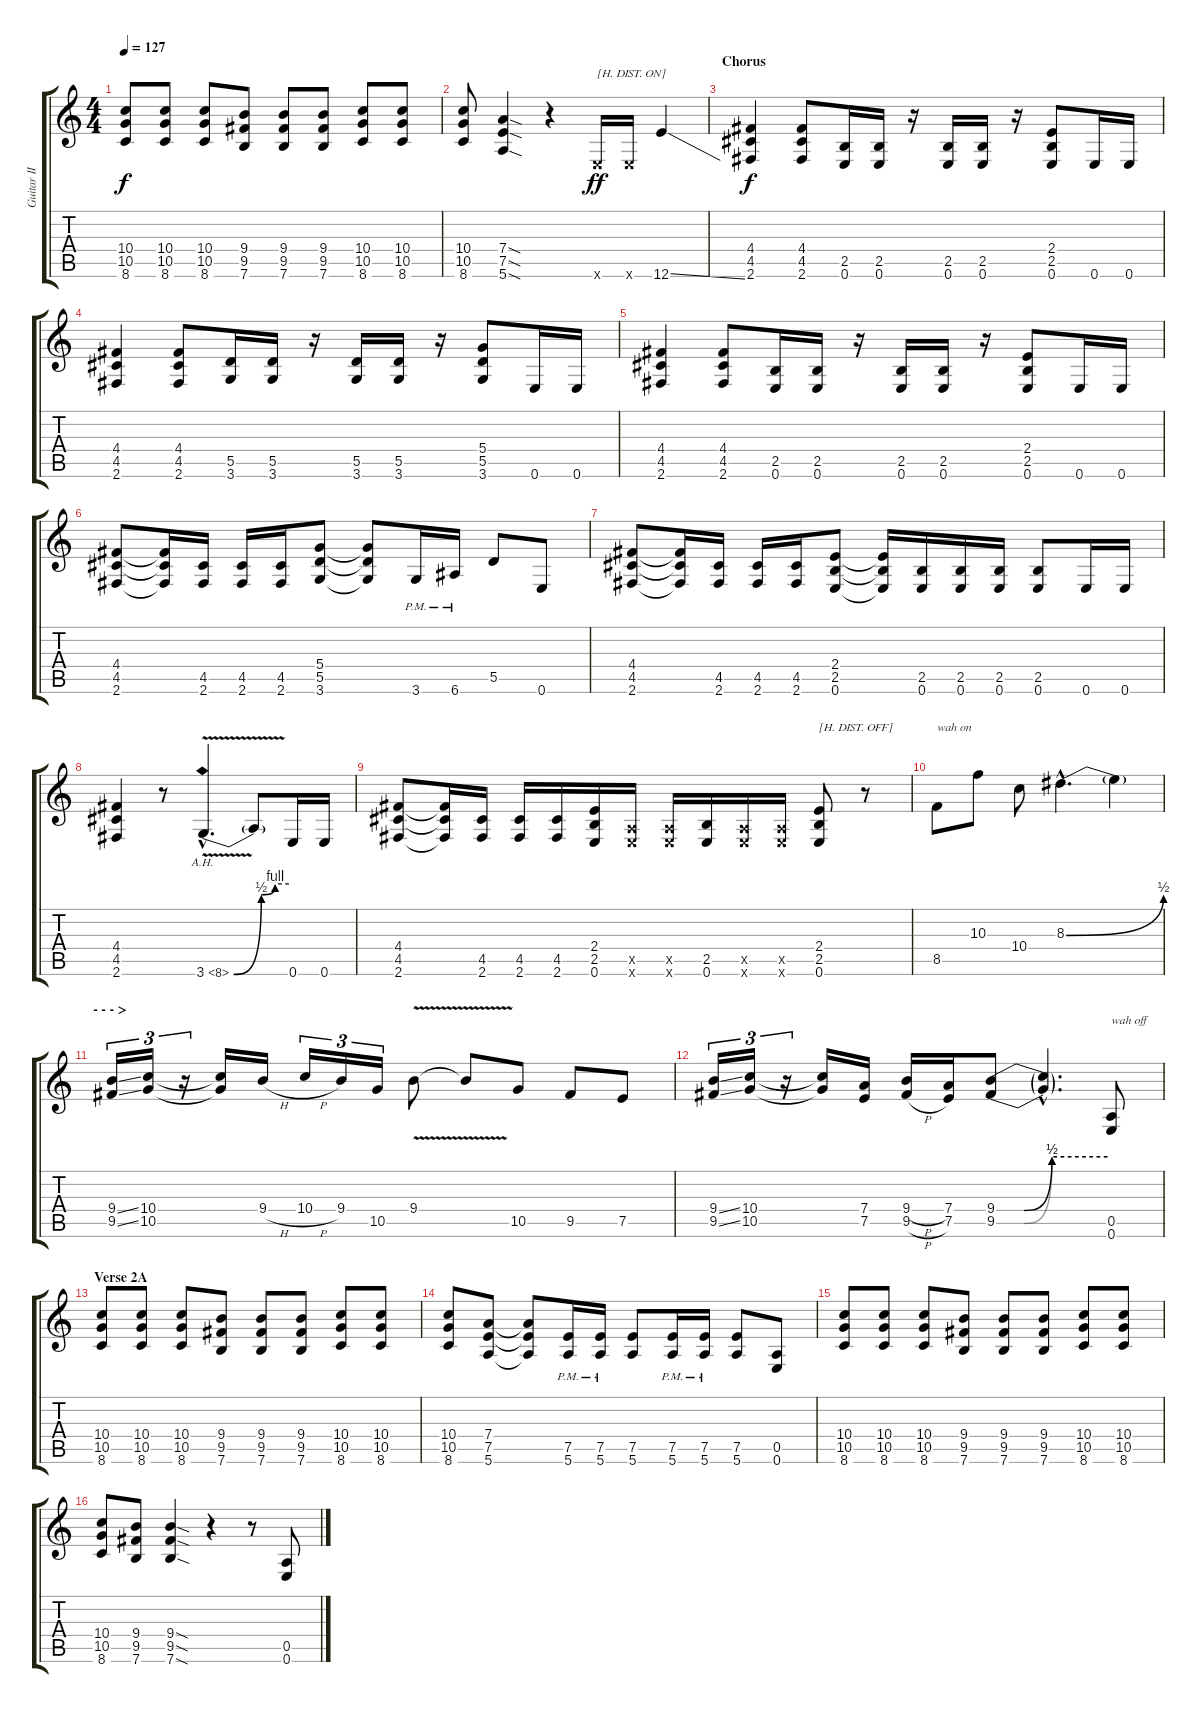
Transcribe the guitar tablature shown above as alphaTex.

\track ("Guitar II" "Guitar II") {instrument distortionguitar}
\staff {score tabs}
\tuning (E4 B3 G3 D3 A2 E2) {hide}
\ts (4 4)
\tempo 127
\clef g2
\ks c
(10.4 10.5 8.6).8{dy f} (10.4 10.5 8.6).8 (10.4 10.5 8.6).8 (9.4 9.5 7.6).8 (9.4 9.5 7.6).8 (9.4 9.5 7.6).8 (10.4 10.5 8.6).8 (10.4 10.5 8.6).8 |
(10.4 10.5 8.6).8 (7.4{sod} 7.5{sod} 5.6{sod}).4 r.4 0.6{x}.16{txt "[H. DIST. ON]" dy ff} 0.6{x}.16 12.6{ss}.4 |
\section ("" "Chorus")
(4.4 4.5 2.6).4{dy f} (4.4 4.5 2.6).8 (2.5 0.6).16 (2.5 0.6).16 r.16 (2.5 0.6).16 (2.5 0.6).16 r.16 (2.4 2.5 0.6).8 0.6.16 0.6.16 |
(4.4 4.5 2.6).4 (4.4 4.5 2.6).8 (5.5 3.6).16 (5.5 3.6).16 r.16 (5.5 3.6).16 (5.5 3.6).16 r.16 (5.4 5.5 3.6).8 0.6.16 0.6.16 |
(4.4 4.5 2.6).4 (4.4 4.5 2.6).8 (2.5 0.6).16 (2.5 0.6).16 r.16 (2.5 0.6).16 (2.5 0.6).16 r.16 (2.4 2.5 0.6).8 0.6.16 0.6.16 |
(4.4 4.5 2.6).8 (4.4{t} 4.5{t} 2.6{t}).16 (4.5 2.6).16 (4.5 2.6).16 (4.5 2.6).16 (5.4 5.5 3.6).8 (5.4{t} 5.5{t} 3.6{t}).8 3.6{pm}.16 6.6{pm}.16 5.5.8 0.6.8 |
(4.4 4.5 2.6).8 (4.4{t} 4.5{t} 2.6{t}).16 (4.5 2.6).16 (4.5 2.6).16 (4.5 2.6).16 (2.4 2.5 0.6).8 (2.4{t} 2.5{t} 0.6{t}).16 (2.5 0.6).16 (2.5 0.6).16 (2.5 0.6).16 (2.5 0.6).8 0.6.16 0.6.16 |
(4.4 4.5 2.6).4 r.8 3.6{be (custom 0 0 30 2 45 4 60 4) ah 5 v hac}.4{d instrument guitarharmonics} 3.6{t}.8 0.6.16{instrument distortionguitar} 0.6.16 |
(4.4 4.5 2.6).8 (4.4{t} 4.5{t} 2.6{t}).16 (4.5 2.6).16 (4.5 2.6).16 (4.5 2.6).16 (2.4 2.5 0.6).16 (0.5{x} 0.6{x}).16 (0.5{x} 0.6{x}).16 (2.5 0.6).16 (0.5{x} 0.6{x}).16 (0.5{x} 0.6{x}).16 (2.4 2.5 0.6).8{txt "[H. DIST. OFF]"} r.8 |
8.5.8{txt "wah on"} 10.3.8 10.4.8 8.3{be (bend 0 0 60 2) hac}.4{d} 8.3{t}.4 |
\section ("" "- - - >")
(9.4{ss} 9.5{ss}).16{tu (3 2)} (10.4 10.5).16{tu (3 2)} r.16{tu (3 2)} (10.4{t} 10.5{t}).16 9.4{h}.16 10.4{h}.16{tu (3 2)} 9.4.16{tu (3 2)} 10.5.16{tu (3 2)} 9.4{v}.8 9.4{t}.8 10.5.8 9.5.8 7.5.8 |
(9.4{ss} 9.5{ss}).16{tu (3 2)} (10.4 10.5).16{tu (3 2)} r.16{tu (3 2)} (10.4{t} 10.5{t}).16 (7.4 7.5).16 (9.4{h} 9.5{h}).16 (7.4 7.5).16 (9.4{be (custom 0 0 15 0 30 2 60 2)} 9.5{be (custom 0 0 15 0 30 2 60 2)}).8 (9.4{hac t} 9.5{hac t}).4{d} (0.5 0.6).8{txt "wah off"} |
\section ("" "Verse 2A")
(10.4 10.5 8.6).8 (10.4 10.5 8.6).8 (10.4 10.5 8.6).8 (9.4 9.5 7.6).8 (9.4 9.5 7.6).8 (9.4 9.5 7.6).8 (10.4 10.5 8.6).8 (10.4 10.5 8.6).8 |
(10.4 10.5 8.6).8 (7.4 7.5 5.6).8 (7.4{t} 7.5{t} 5.6{t}).8 (7.5{pm} 5.6{pm}).16 (7.5{pm} 5.6{pm}).16 (7.5 5.6).8 (7.5{pm} 5.6{pm}).16 (7.5{pm} 5.6{pm}).16 (7.5 5.6).8 (0.5 0.6).8 |
(10.4 10.5 8.6).8 (10.4 10.5 8.6).8 (10.4 10.5 8.6).8 (9.4 9.5 7.6).8 (9.4 9.5 7.6).8 (9.4 9.5 7.6).8 (10.4 10.5 8.6).8 (10.4 10.5 8.6).8 |
(10.4 10.5 8.6).8 (9.4 9.5 7.6).8 (9.4{sod} 9.5{sod} 7.6{sod}).4 r.4 r.8 (0.5 0.6).8
